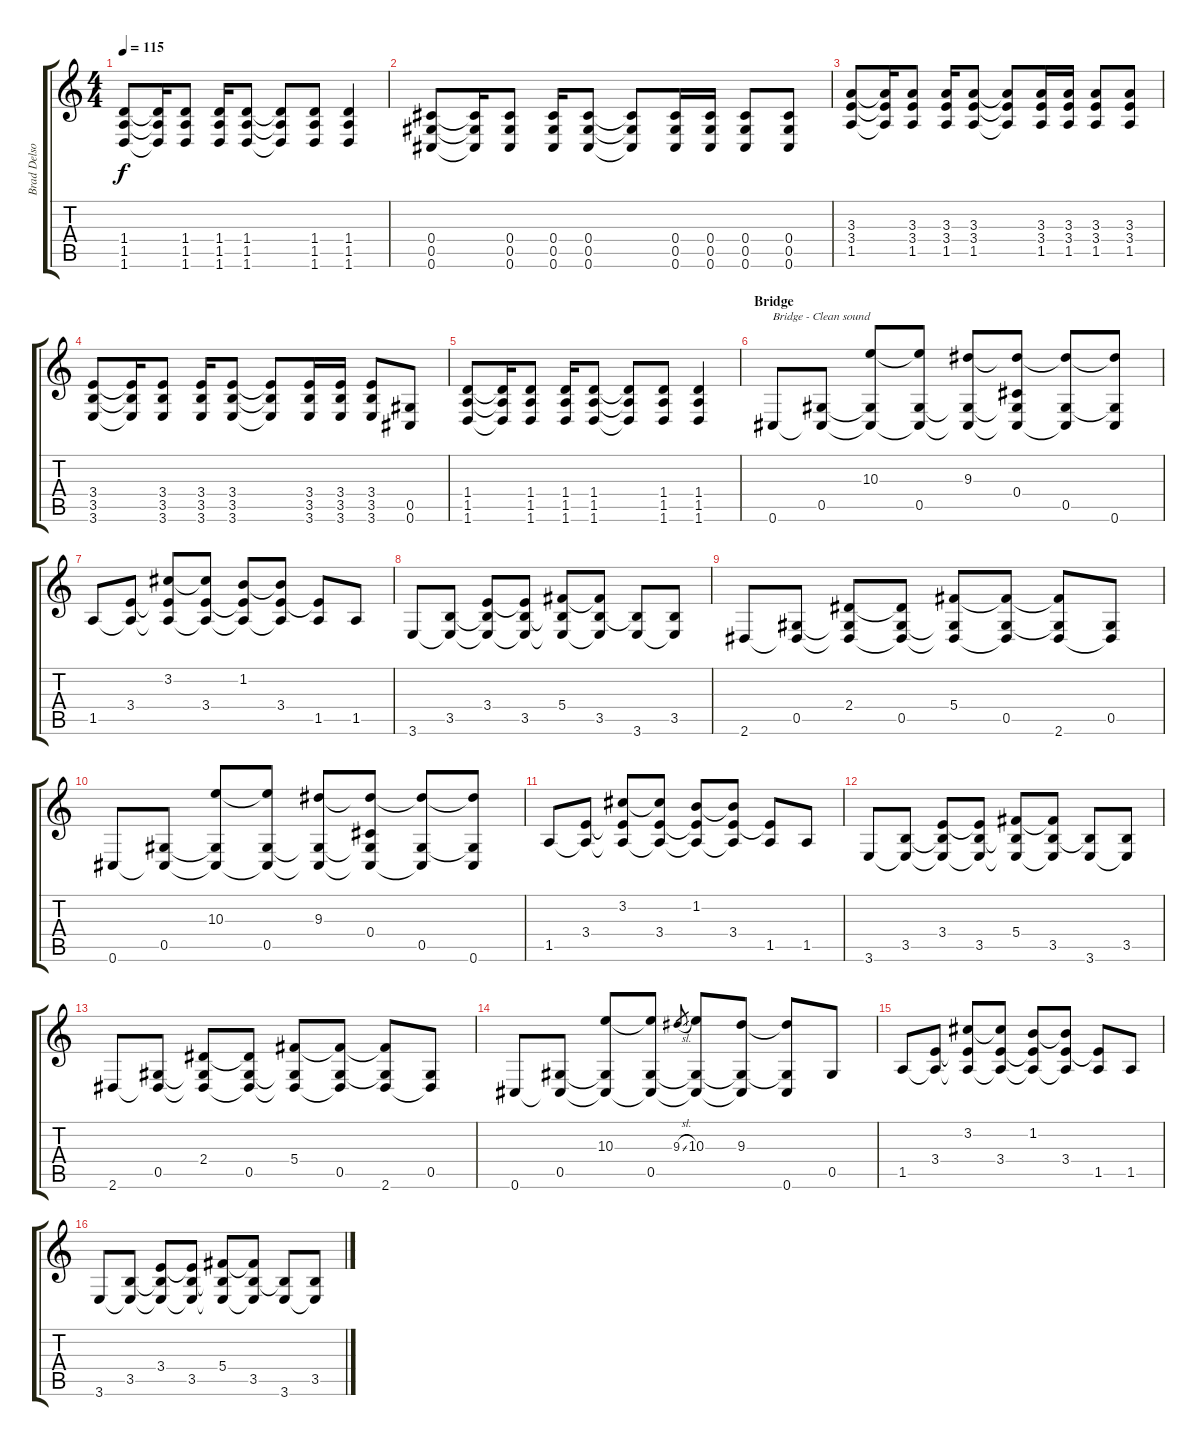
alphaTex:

\track ("Brad Delson (Guitar)" "Brad Delso") {instrument distortionguitar}
\staff {score tabs}
\tuning (Eb4 Bb3 Gb3 Db3 Ab2 Db2) {hide}
\ts (4 4)
\tempo 115
\clef g2
\ks c
(1.4 1.5 1.6).8{dy f} (1.4{t} 1.5{t} 1.6{t}).16 (1.4 1.5 1.6).8 (1.4 1.5 1.6).16 (1.4 1.5 1.6).8 (1.4{t} 1.5{t} 1.6{t}).8 (1.4 1.5 1.6).8 (1.4 1.5 1.6).4 |
(0.4 0.5 0.6).8 (0.4{t} 0.5{t} 0.6{t}).16 (0.4 0.5 0.6).8 (0.4 0.5 0.6).16 (0.4 0.5 0.6).8 (0.4{t} 0.5{t} 0.6{t}).8 (0.4 0.5 0.6).16 (0.4 0.5 0.6).16 (0.4 0.5 0.6).8 (0.4 0.5 0.6).8 |
(3.3 3.4 1.5).8 (3.3{t} 3.4{t} 1.5{t}).16 (3.3 3.4 1.5).8 (3.3 3.4 1.5).16 (3.3 3.4 1.5).8 (3.3{t} 3.4{t} 1.5{t}).8 (3.3 3.4 1.5).16 (3.3 3.4 1.5).16 (3.3 3.4 1.5).8 (3.3 3.4 1.5).8 |
(3.4 3.5 3.6).8 (3.4{t} 3.5{t} 3.6{t}).16 (3.4 3.5 3.6).8 (3.4 3.5 3.6).16 (3.4 3.5 3.6).8 (3.4{t} 3.5{t} 3.6{t}).8 (3.4 3.5 3.6).16 (3.4 3.5 3.6).16 (3.4 3.5 3.6).8 (0.5 0.6).8 |
(1.4 1.5 1.6).8 (1.4{t} 1.5{t} 1.6{t}).16 (1.4 1.5 1.6).8 (1.4 1.5 1.6).16 (1.4 1.5 1.6).8 (1.4{t} 1.5{t} 1.6{t}).8 (1.4 1.5 1.6).8 (1.4 1.5 1.6).4 |
\section ("" "Bridge")
0.6.8{txt "Bridge - Clean sound" volume 10 instrument electricguitarjazz} (0.5 0.6{t}).8 (10.3 0.5{t} 0.6{t}).8 (10.3{t} 0.5 0.6{t}).8 (9.3 0.5{t} 0.6{t}).8 (9.3{t} 0.4 0.5{t} 0.6{t}).8 (9.3{t} 0.5 0.6{t}).8 (9.3{t} 0.5{t} 0.6).8 |
1.5.8{volume 10 instrument electricguitarjazz} (3.4 1.5{t}).8 (3.2 3.4{t} 1.5{t}).8 (3.2{t} 3.4 1.5{t}).8 (1.2 3.4{t} 1.5{t}).8 (1.2{t} 3.4 1.5{t}).8 (3.4{t} 1.5).8 1.5.8 |
3.6.8{volume 10 instrument electricguitarjazz} (3.5 3.6{t}).8 (3.4 3.5{t} 3.6{t}).8 (3.4{t} 3.5 3.6{t}).8 (5.4 3.5{t} 3.6{t}).8 (5.4{t} 3.5 3.6{t}).8 (3.5{t} 3.6).8 (3.5 3.6{t}).8 |
2.6.8{volume 10 instrument electricguitarjazz} (0.5 2.6{t}).8 (2.4 0.5{t} 2.6{t}).8 (2.4{t} 0.5 2.6{t}).8 (5.4 0.5{t} 2.6{t}).8 (5.4{t} 0.5 2.6{t}).8 (5.4{t} 0.5{t} 2.6).8 (0.5 2.6{t}).8 |
0.6.8{volume 10 instrument electricguitarjazz} (0.5 0.6{t}).8 (10.3 0.5{t} 0.6{t}).8 (10.3{t} 0.5 0.6{t}).8 (9.3 0.5{t} 0.6{t}).8 (9.3{t} 0.4 0.5{t} 0.6{t}).8 (9.3{t} 0.5 0.6{t}).8 (9.3{t} 0.5{t} 0.6).8 |
1.5.8{volume 10 instrument electricguitarjazz} (3.4 1.5{t}).8 (3.2 3.4{t} 1.5{t}).8 (3.2{t} 3.4 1.5{t}).8 (1.2 3.4{t} 1.5{t}).8 (1.2{t} 3.4 1.5{t}).8 (3.4{t} 1.5).8 1.5.8 |
3.6.8{volume 10 instrument electricguitarjazz} (3.5 3.6{t}).8 (3.4 3.5{t} 3.6{t}).8 (3.4{t} 3.5 3.6{t}).8 (5.4 3.5{t} 3.6{t}).8 (5.4{t} 3.5 3.6{t}).8 (3.5{t} 3.6).8 (3.5 3.6{t}).8 |
2.6.8{volume 10 instrument electricguitarjazz} (0.5 2.6{t}).8 (2.4 0.5{t} 2.6{t}).8 (2.4{t} 0.5 2.6{t}).8 (5.4 0.5{t} 2.6{t}).8 (5.4{t} 0.5 2.6{t}).8 (5.4{t} 0.5{t} 2.6).8 (0.5 2.6{t}).8 |
0.6.8{volume 10 instrument electricguitarjazz} (0.5 0.6{t}).8 (10.3 0.5{t} 0.6{t}).8 (10.3{t} 0.5 0.6{t}).8 9.3{sl}.8{gr} (10.3 0.5{t} 0.6{t}).8 (9.3 0.5{t} 0.6{t}).8 (9.3{t} 0.5{t} 0.6).8 0.5.8 |
1.5.8{volume 10 instrument electricguitarjazz} (3.4 1.5{t}).8 (3.2 3.4{t} 1.5{t}).8 (3.2{t} 3.4 1.5{t}).8 (1.2 3.4{t} 1.5{t}).8 (1.2{t} 3.4 1.5{t}).8 (3.4{t} 1.5).8 1.5.8 |
3.6.8{volume 10 instrument electricguitarjazz} (3.5 3.6{t}).8 (3.4 3.5{t} 3.6{t}).8 (3.4{t} 3.5 3.6{t}).8 (5.4 3.5{t} 3.6{t}).8 (5.4{t} 3.5 3.6{t}).8 (3.5{t} 3.6).8 (3.5 3.6{t}).8
